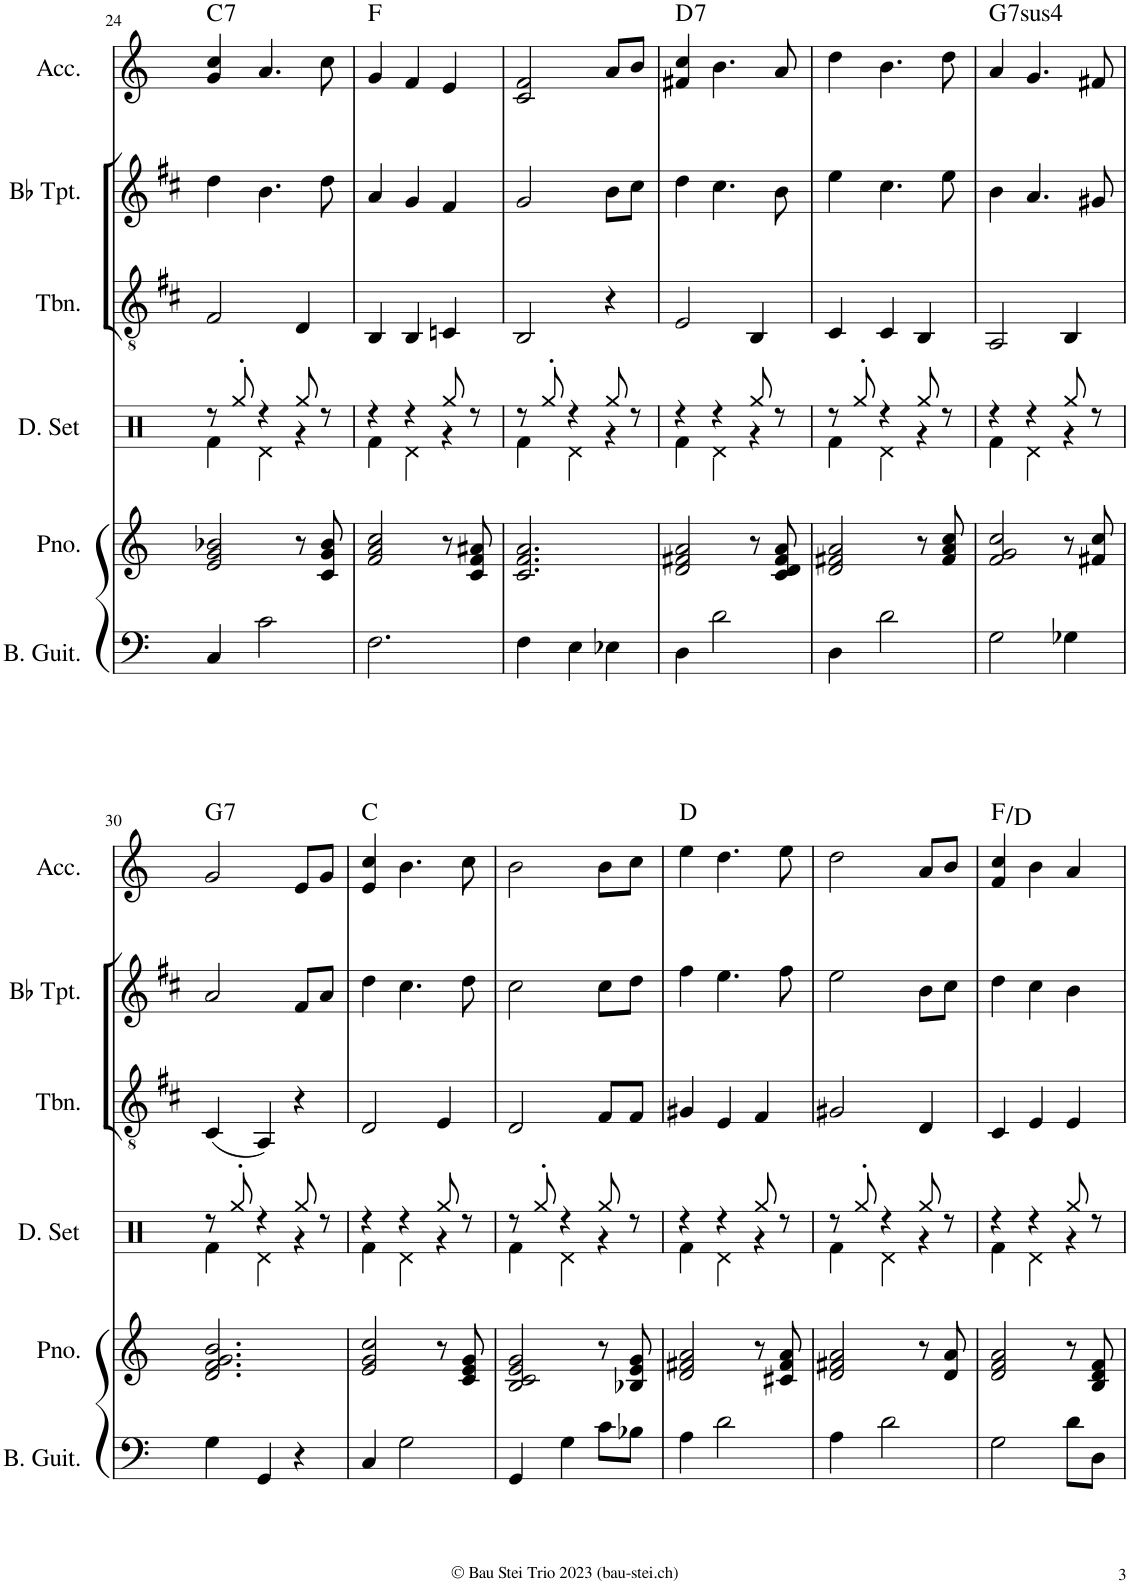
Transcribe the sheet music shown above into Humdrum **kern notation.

**kern	**kern	**kern	**kern	**kern	**kern	**harte
*part6	*part5	*part4	*part3	*part2	*part1	*part1
*staff6	*staff5	*staff4	*staff3	*staff2	*staff1	*
*I"Bass Guitar	*I"Piano	*I"Drumset	*I"Trombone	*I"Bb Trumpet	*I"Accordion	*
*I'B. Guit.	*I'Pno.	*I'D. Set	*I'Tbn.	*I'Bb Tpt.	*I'Acc.	*
!!LO:PB:g=z
*clefF4	*clefG2	*clefX	*clefGv2	*clefG2	*clefG2	*
*Trd7c12	*	*	*Trd1c2	*Trd1c2	*	*
*k[]	*k[]	*k[]	*k[f#c#]	*k[f#c#]	*k[]	*
*M3/4	*M3/4	*M3/4	*M3/4	*M3/4	*M3/4	*
=24	=24	=24	=24	=24	=24	=24
*	*	*^	*	*	*	*
!	!	!	!	!	!	!	!LO:H:kt=7
4C/	2e/ 2g/ 2b-X/	8r	4Rf\	2F#/	4dd\	4g/ 4cc/	C:7
.	.	8Rgg'/	.	.	.	.	.
2c\	.	4r	4Rd\	.	4.b\	4.a/	.
.	8r	8Rgg/	4r	4D/	.	.	.
.	8c/ 8g/ 8b-/	8r	.	.	8dd\	8cc\	.
=25	=25	=25	=25	=25	=25	=25	=25
2.F\	2f/ 2a/ 2cc/	4r	4Rf\	4BB/	4a/	4g/	F:maj
.	.	4r	4Rd\	4BB/	4g/	4f/	.
.	8r	8Rgg/	4r	4Cn/	4f#/	4e/	.
.	8c/ 8f/ 8a#X/	8r	.	.	.	.	.
=26	=26	=26	=26	=26	=26	=26	=26
4F\	2.c/ 2.f/ 2.a/	8r	4Rf\	2BB/	2g/	2c/ 2f/	.
.	.	8Rgg'/	.	.	.	.	.
4E\	.	4r	4Rd\	.	.	.	.
4E-X\	.	8Rgg/	4r	4r	8b\L	8a/L	.
.	.	8r	.	.	8cc#\J	8b/J	.
=27	=27	=27	=27	=27	=27	=27	=27
!	!	!	!	!	!	!	!LO:H:kt=7
4D\	2d/ 2f#X/ 2a/	4r	4Rf\	2E/	4dd\	4f#X/ 4cc/	D:7
2d\	.	4r	4Rd\	.	4.cc#\	4.b\	.
.	8r	8Rgg/	4r	4BB/	.	.	.
.	8c/ 8d/ 8f#/ 8a/	8r	.	.	8b\	8a/	.
=28	=28	=28	=28	=28	=28	=28	=28
4D\	2d/ 2f#X/ 2a/	8r	4Rf\	4C#/	4ee\	4dd\	.
.	.	8Rgg'/	.	.	.	.	.
2d\	.	4r	4Rd\	4C#/	4.cc#\	4.b\	.
.	8r	8Rgg/	4r	4BB/	.	.	.
.	8f#/ 8a/ 8cc/	8r	.	.	8ee\	8dd\	.
=29	=29	=29	=29	=29	=29	=29	=29
!	!	!	!	!	!	!	!LO:H:kt=74
2G\	2f/ 2g/ 2cc/	4r	4Rf\	2AA/	4b\	4a/	G:sus4(7)
.	.	4r	4Rd\	.	4.a/	4.g/	.
4G-X\	8r	8Rgg/	4r	4BB/	.	.	.
.	8f#X/ 8cc/	8r	.	.	8g#X/	8f#X/	.
!!LO:LB:g=z
=30	=30	=30	=30	=30	=30	=30	=30
!	!	!	!	!	!	!	!LO:H:kt=7
4G\	2.d/ 2.f/ 2.g/ 2.b/	8r	4Rf\	(4C#/	2a/	2g/	G:7
.	.	8Rgg'/	.	.	.	.	.
4GG/	.	4r	4Rd\	4AA/)	.	.	.
4r	.	8Rgg/	4r	4r	8f#/L	8e/L	.
.	.	8r	.	.	8a/J	8g/J	.
=31	=31	=31	=31	=31	=31	=31	=31
4C/	2e/ 2g/ 2cc/	4r	4Rf\	2D/	4dd\	4e/ 4cc/	C:maj
2G\	.	4r	4Rd\	.	4.cc#\	4.b\	.
.	8r	8Rgg/	4r	4E/	.	.	.
.	8c/ 8e/ 8g/	8r	.	.	8dd\	8cc\	.
=32	=32	=32	=32	=32	=32	=32	=32
4GG/	2B/ 2c/ 2e/ 2g/	8r	4Rf\	2D/	2cc#\	2b\	.
.	.	8Rgg'/	.	.	.	.	.
4G\	.	4r	4Rd\	.	.	.	.
8c\L	8r	8Rgg/	4r	8F#/L	8cc#\L	8b\L	.
8B-X\J	8B-X/ 8e/ 8g/	8r	.	8F#/J	8dd\J	8cc\J	.
=33	=33	=33	=33	=33	=33	=33	=33
4A\	2d/ 2f#X/ 2a/	4r	4Rf\	4G#X/	4ff#\	4ee\	D:maj
2d\	.	4r	4Rd\	4E/	4.ee\	4.dd\	.
.	8r	8Rgg/	4r	4F#/	.	.	.
.	8c#X/ 8f#/ 8a/	8r	.	.	8ff#\	8ee\	.
=34	=34	=34	=34	=34	=34	=34	=34
4A\	2d/ 2f#X/ 2a/	8r	4Rf\	2G#X/	2ee\	2dd\	.
.	.	8Rgg'/	.	.	.	.	.
2d\	.	4r	4Rd\	.	.	.	.
.	8r	8Rgg/	4r	4D/	8b\L	8a/L	.
.	8d/ 8a/	8r	.	.	8cc#\J	8b/J	.
=35	=35	=35	=35	=35	=35	=35	=35
2G\	2d/ 2f/ 2a/	4r	4Rf\	4C#/	4dd\	4f/ 4cc/	F:maj/6
.	.	4r	4Rd\	4E/	4cc#\	4b\	.
8d\L	8r	8Rgg/	4r	4E/	4b\	4a/	.
8D\J	8B/ 8d/ 8f/	8r	.	.	.	.	.
*	*	*v	*v	*	*	*	*
=	=	=	=	=	=	=
*-	*-	*-	*-	*-	*-	*-
